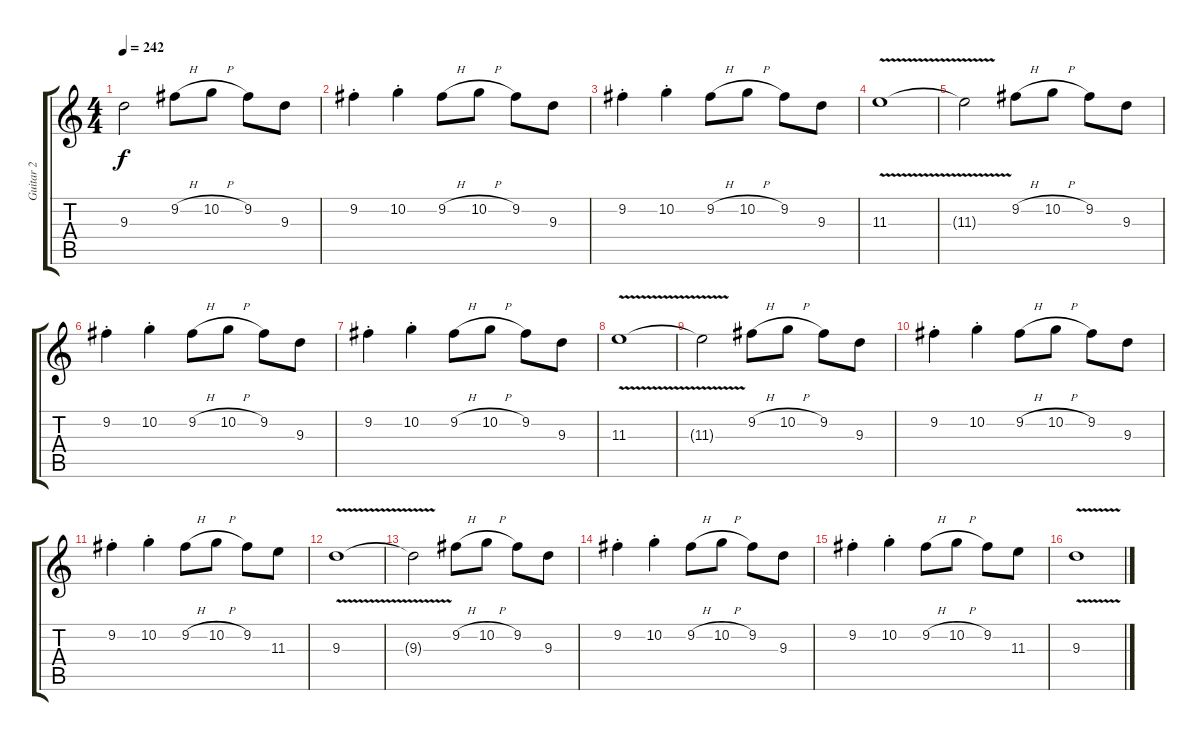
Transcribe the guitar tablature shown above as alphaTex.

\track ("Guitar 2" "Guitar 2") {instrument distortionguitar}
\staff {score tabs}
\tuning (D4 A3 F3 C3 G2 C2) {hide}
\ts (4 4)
\tempo 242
\clef g2
\ks c
9.3{t}.2{dy f} 9.2{h}.8 10.2{h}.8 9.2.8 9.3.8 |
9.2{st}.4 10.2{st}.4 9.2{h}.8 10.2{h}.8 9.2.8 9.3.8 |
9.2{st}.4 10.2{st}.4 9.2{h}.8 10.2{h}.8 9.2.8 9.3.8 |
11.3{v}.1 |
11.3{t}.2 9.2{h}.8 10.2{h}.8 9.2.8 9.3.8 |
9.2{st}.4 10.2{st}.4 9.2{h}.8 10.2{h}.8 9.2.8 9.3.8 |
9.2{st}.4 10.2{st}.4 9.2{h}.8 10.2{h}.8 9.2.8 9.3.8 |
11.3{v}.1 |
11.3{t}.2 9.2{h}.8 10.2{h}.8 9.2.8 9.3.8 |
9.2{st}.4 10.2{st}.4 9.2{h}.8 10.2{h}.8 9.2.8 9.3.8 |
9.2{st}.4 10.2{st}.4 9.2{h}.8 10.2{h}.8 9.2.8 11.3.8 |
9.3{v}.1 |
9.3{t}.2 9.2{h}.8 10.2{h}.8 9.2.8 9.3.8 |
9.2{st}.4 10.2{st}.4 9.2{h}.8 10.2{h}.8 9.2.8 9.3.8 |
9.2{st}.4 10.2{st}.4 9.2{h}.8 10.2{h}.8 9.2.8 11.3.8 |
9.3{v}.1
